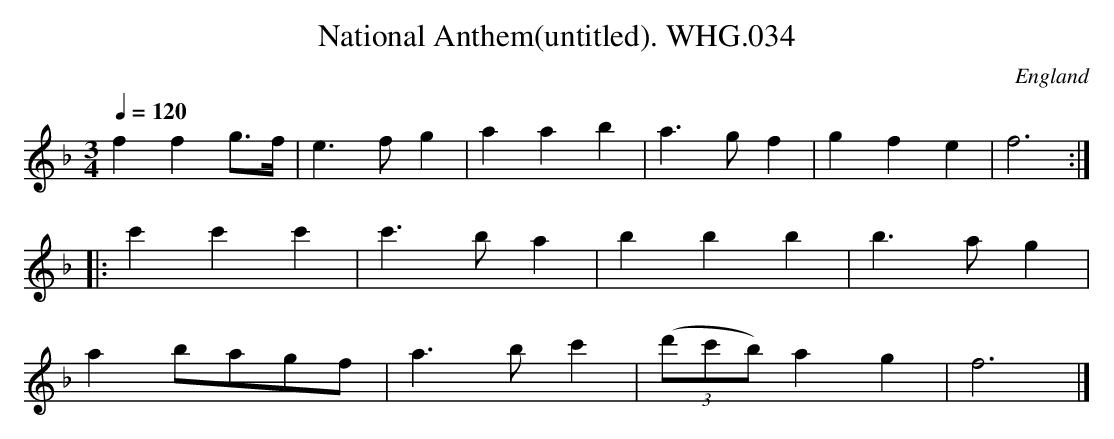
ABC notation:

X:1
T:National Anthem(untitled). WHG.034
O:England
M:3/4
L:1/8
Q:1/4=120
K:F major
f2f2 g>f|e3f g2|a2a2 b2|a3g f2|g2f2 e2|f6:|
|:c'2c'2 c'2|c'3b a2|b2b2 b2|b3a g2|
a2 bagf|a3b c'2|((3d'c'b) a2 g2|f6|]
